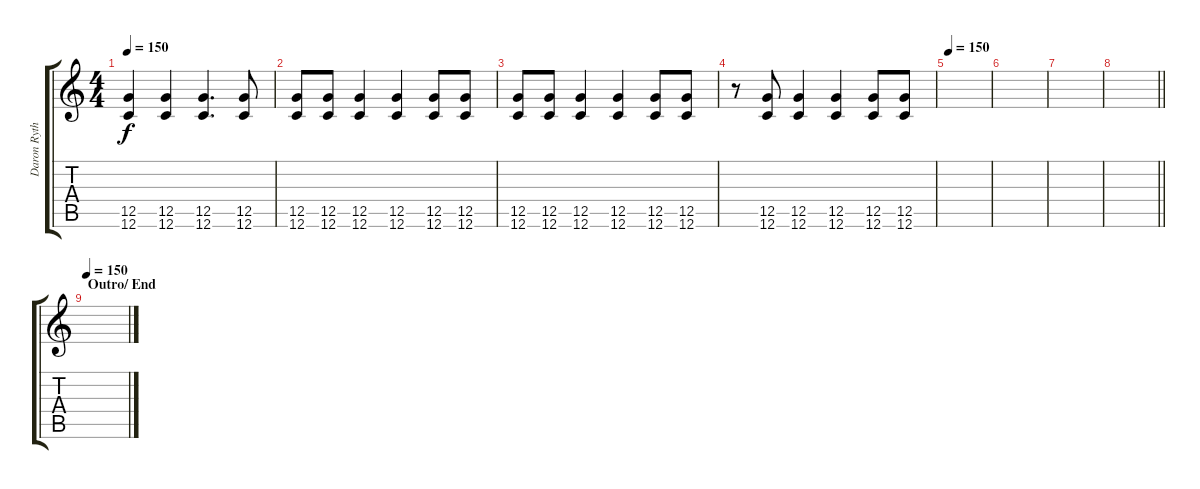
\track ("Daron Rythm" "Daron Ryth") {instrument distortionguitar}
\staff {score tabs}
\tuning (D4 A3 F3 C3 G2 C2) {hide}
\ts (4 4)
\tempo 150
\clef g2
\ks c
(12.5 12.6).4{dy f} (12.5 12.6).4 (12.5 12.6).4{d} (12.5 12.6).8 |
(12.5 12.6).8 (12.5 12.6).8 (12.5 12.6).4 (12.5 12.6).4 (12.5 12.6).8 (12.5 12.6).8 |
(12.5 12.6).8 (12.5 12.6).8 (12.5 12.6).4 (12.5 12.6).4 (12.5 12.6).8 (12.5 12.6).8 |
r.8 (12.5 12.6).8 (12.5 12.6).4 (12.5 12.6).4 (12.5 12.6).8 (12.5 12.6).8 |
\tempo 150
|
|
|
\barLineRight lightlight
|
\section ("" "Outro/ End")
\tempo 150
